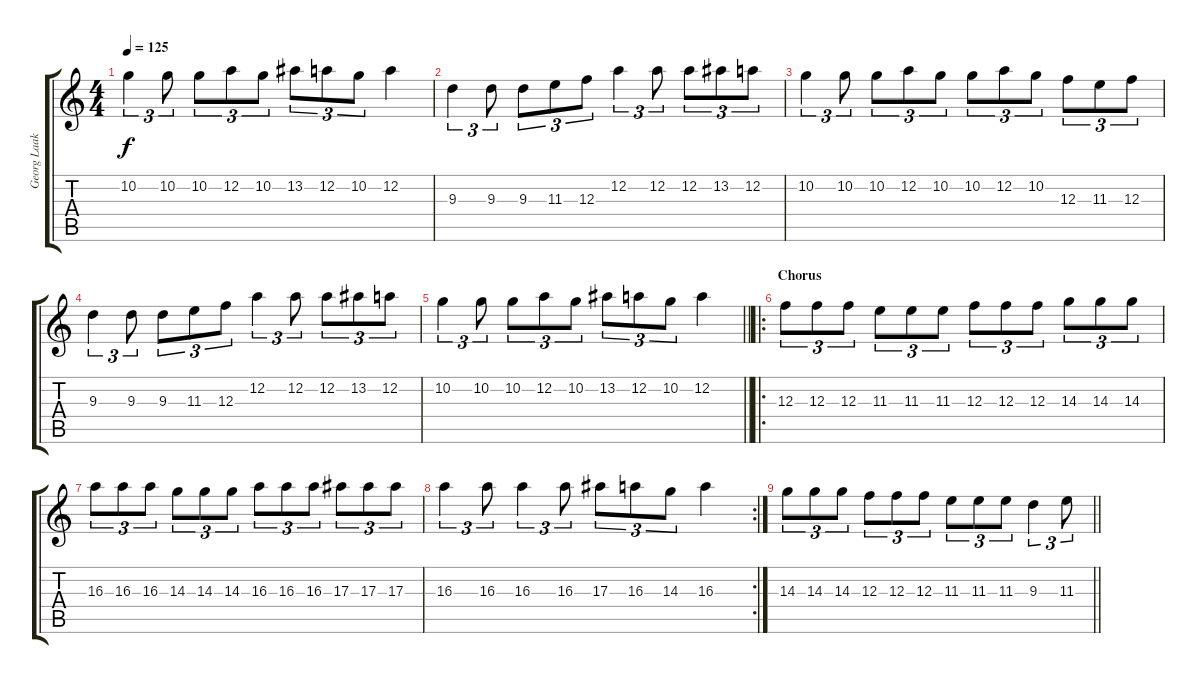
\track ("Georg Laakso" "Georg Laak") {instrument overdrivenguitar}
\staff {score tabs}
\tuning (D4 A3 F3 C3 G2 D2) {hide}
\ts (4 4)
\tempo 125
\clef g2
\ks c
10.2.4{tu (3 2) dy f} 10.2.8{tu (3 2)} 10.2.8{tu (3 2)} 12.2.8{tu (3 2)} 10.2.8{tu (3 2)} 13.2.8{tu (3 2)} 12.2.8{tu (3 2)} 10.2.8{tu (3 2)} 12.2.4 |
9.3.4{tu (3 2)} 9.3.8{tu (3 2)} 9.3.8{tu (3 2)} 11.3.8{tu (3 2)} 12.3.8{tu (3 2)} 12.2.4{tu (3 2)} 12.2.8{tu (3 2)} 12.2.8{tu (3 2)} 13.2.8{tu (3 2)} 12.2.8{tu (3 2)} |
10.2.4{tu (3 2)} 10.2.8{tu (3 2)} 10.2.8{tu (3 2)} 12.2.8{tu (3 2)} 10.2.8{tu (3 2)} 10.2.8{tu (3 2)} 12.2.8{tu (3 2)} 10.2.8{tu (3 2)} 12.3.8{tu (3 2)} 11.3.8{tu (3 2)} 12.3.8{tu (3 2)} |
9.3.4{tu (3 2)} 9.3.8{tu (3 2)} 9.3.8{tu (3 2)} 11.3.8{tu (3 2)} 12.3.8{tu (3 2)} 12.2.4{tu (3 2)} 12.2.8{tu (3 2)} 12.2.8{tu (3 2)} 13.2.8{tu (3 2)} 12.2.8{tu (3 2)} |
\barLineRight lightlight
10.2.4{tu (3 2)} 10.2.8{tu (3 2)} 10.2.8{tu (3 2)} 12.2.8{tu (3 2)} 10.2.8{tu (3 2)} 13.2.8{tu (3 2)} 12.2.8{tu (3 2)} 10.2.8{tu (3 2)} 12.2.4 |
\ro
\section ("" "Chorus")
12.3.8{tu (3 2)} 12.3.8{tu (3 2)} 12.3.8{tu (3 2)} 11.3.8{tu (3 2)} 11.3.8{tu (3 2)} 11.3.8{tu (3 2)} 12.3.8{tu (3 2)} 12.3.8{tu (3 2)} 12.3.8{tu (3 2)} 14.3.8{tu (3 2)} 14.3.8{tu (3 2)} 14.3.8{tu (3 2)} |
16.3.8{tu (3 2)} 16.3.8{tu (3 2)} 16.3.8{tu (3 2)} 14.3.8{tu (3 2)} 14.3.8{tu (3 2)} 14.3.8{tu (3 2)} 16.3.8{tu (3 2)} 16.3.8{tu (3 2)} 16.3.8{tu (3 2)} 17.3.8{tu (3 2)} 17.3.8{tu (3 2)} 17.3.8{tu (3 2)} |
\rc 2
16.3.4{tu (3 2)} 16.3.8{tu (3 2)} 16.3.4{tu (3 2)} 16.3.8{tu (3 2)} 17.3.8{tu (3 2)} 16.3.8{tu (3 2)} 14.3.8{tu (3 2)} 16.3.4 |
\barLineRight lightlight
14.3.8{tu (3 2)} 14.3.8{tu (3 2)} 14.3.8{tu (3 2)} 12.3.8{tu (3 2)} 12.3.8{tu (3 2)} 12.3.8{tu (3 2)} 11.3.8{tu (3 2)} 11.3.8{tu (3 2)} 11.3.8{tu (3 2)} 9.3.4{tu (3 2)} 11.3.8{tu (3 2)}
